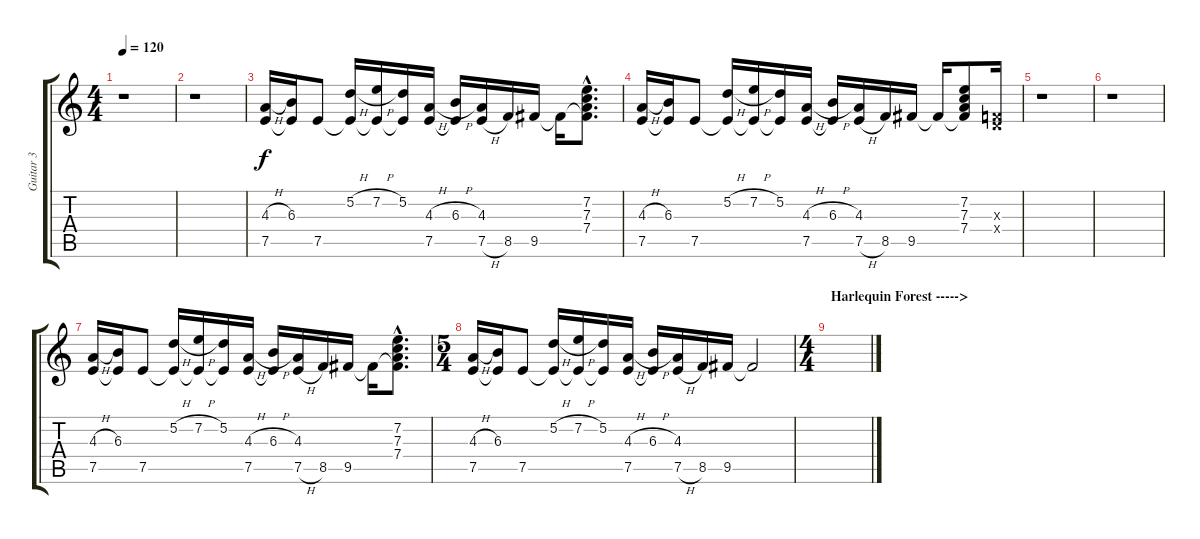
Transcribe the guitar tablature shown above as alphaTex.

\track ("Guitar 3" "Guitar 3") {instrument overdrivenguitar}
\staff {score tabs}
\tuning (E4 A3 F3 D3 A2 D2) {hide}
\ts (4 4)
\tempo 120
\clef g2
\ks c
r.1{dy f} |
r.1 |
(4.3{h} 7.5).16 (6.3 7.5{t}).16 7.5.8 (5.2{h} 7.5{t}).16 (7.2{h} 7.5{t}).16 (5.2 7.5{t}).16 (4.3{h} 7.5).16 (6.3{h} 7.5{t}).16 (4.3 7.5{h}).16 8.5.16 9.5.16 9.5{t}.16 (7.2{hac} 7.3{hac} 7.4{hac} 9.5{hac t}).8{d} |
(4.3{h} 7.5).16 (6.3 7.5{t}).16 7.5.8 (5.2{h} 7.5{t}).16 (7.2{h} 7.5{t}).16 (5.2 7.5{t}).16 (4.3{h} 7.5).16 (6.3{h} 7.5{t}).16 (4.3 7.5{h}).16 8.5.16 9.5.16 9.5{t}.16 (7.2 7.3 7.4 9.5{t}).8 (0.3{x} 0.4{x}).16 |
r.1 |
r.1 |
(4.3{h} 7.5).16 (6.3 7.5{t}).16 7.5.8 (5.2{h} 7.5{t}).16 (7.2{h} 7.5{t}).16 (5.2 7.5{t}).16 (4.3{h} 7.5).16 (6.3{h} 7.5{t}).16 (4.3 7.5{h}).16 8.5.16 9.5.16 9.5{t}.16 (7.2{hac} 7.3{hac} 7.4{hac} 9.5{hac t}).8{d} |
\ts (5 4)
(4.3{h} 7.5).16 (6.3 7.5{t}).16 7.5.8 (5.2{h} 7.5{t}).16 (7.2{h} 7.5{t}).16 (5.2 7.5{t}).16 (4.3{h} 7.5).16 (6.3{h} 7.5{t}).16 (4.3 7.5{h}).16 8.5.16 9.5.16 9.5{t}.2 |
\ts (4 4)
\section ("" "Harlequin Forest ----->")
